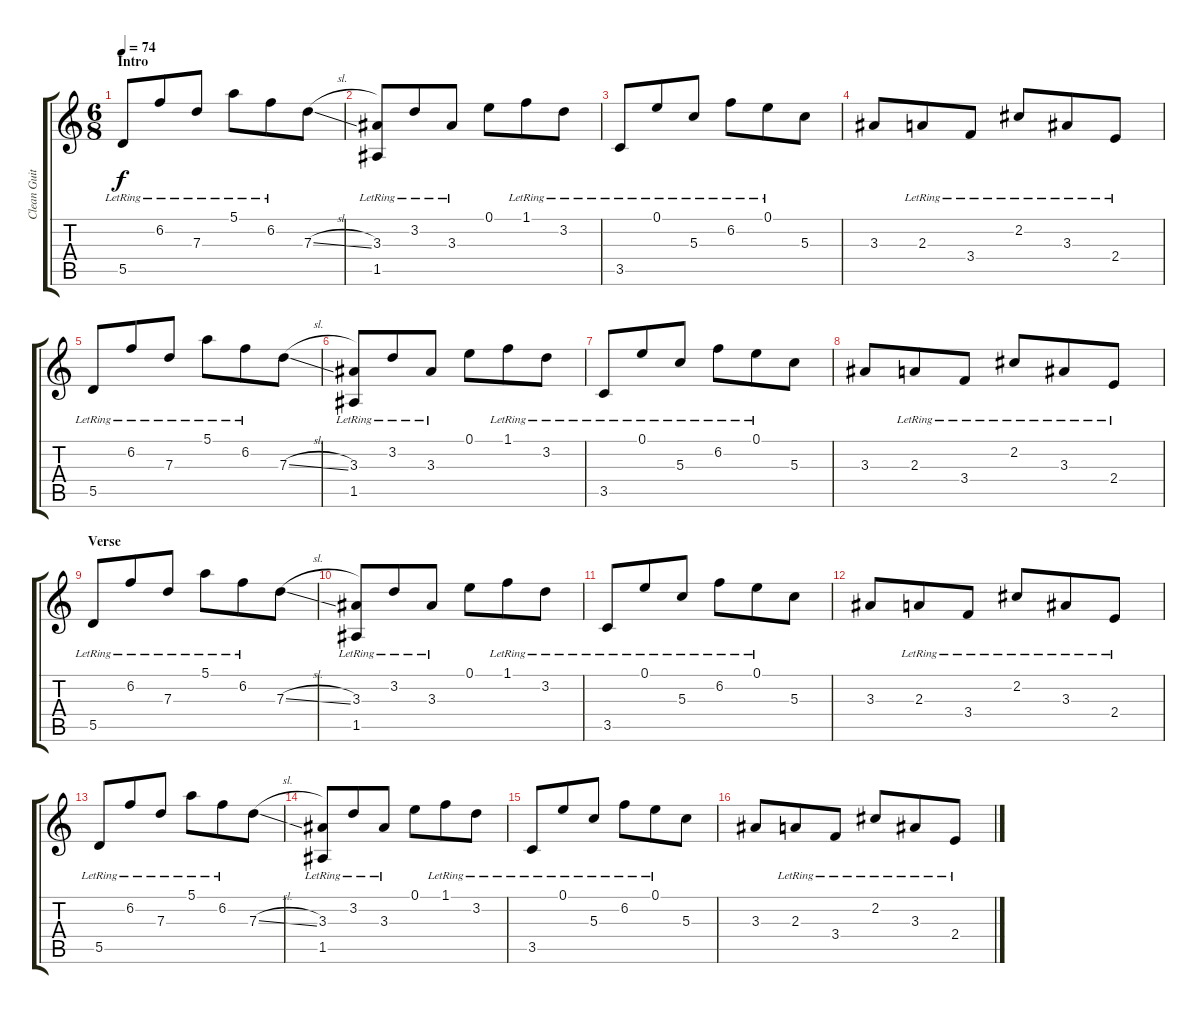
\track ("Clean Guitar" "Clean Guit") {instrument electricguitarjazz}
\staff {score tabs}
\tuning (E4 B3 G3 D3 A2 D2) {hide}
\ts (6 8)
\section ("" "Intro")
\tempo 74
\clef g2
\ks c
5.5{lr}.8{dy f instrument electricguitarjazz} 6.2{lr}.8 7.3{lr}.8 5.1{lr}.8 6.2{lr}.8 7.3{sl}.8 |
(3.3{lr} 1.5{lr}).8 3.2{lr}.8 3.3{lr}.8 0.1.8 1.1{lr}.8 3.2{lr}.8 |
3.5{lr}.8 0.1{lr}.8 5.3{lr}.8 6.2{lr}.8 0.1{lr}.8 5.3.8 |
3.3.8 2.3{lr}.8 3.4{lr}.8 2.2{lr}.8 3.3{lr}.8 2.4{lr}.8 |
5.5{lr}.8 6.2{lr}.8 7.3{lr}.8 5.1{lr}.8 6.2{lr}.8 7.3{sl}.8 |
(3.3{lr} 1.5{lr}).8 3.2{lr}.8 3.3{lr}.8 0.1.8 1.1{lr}.8 3.2{lr}.8 |
3.5{lr}.8 0.1{lr}.8 5.3{lr}.8 6.2{lr}.8 0.1{lr}.8 5.3.8 |
3.3.8 2.3{lr}.8 3.4{lr}.8 2.2{lr}.8 3.3{lr}.8 2.4{lr}.8 |
\section ("" "Verse")
5.5{lr}.8 6.2{lr}.8 7.3{lr}.8 5.1{lr}.8 6.2{lr}.8 7.3{sl}.8 |
(3.3{lr} 1.5{lr}).8 3.2{lr}.8 3.3{lr}.8 0.1.8 1.1{lr}.8 3.2{lr}.8 |
3.5{lr}.8 0.1{lr}.8 5.3{lr}.8 6.2{lr}.8 0.1{lr}.8 5.3.8 |
3.3.8 2.3{lr}.8 3.4{lr}.8 2.2{lr}.8 3.3{lr}.8 2.4{lr}.8 |
5.5{lr}.8 6.2{lr}.8 7.3{lr}.8 5.1{lr}.8 6.2{lr}.8 7.3{sl}.8 |
(3.3{lr} 1.5{lr}).8 3.2{lr}.8 3.3{lr}.8 0.1.8 1.1{lr}.8 3.2{lr}.8 |
3.5{lr}.8 0.1{lr}.8 5.3{lr}.8 6.2{lr}.8 0.1{lr}.8 5.3.8 |
3.3.8 2.3{lr}.8 3.4{lr}.8 2.2{lr}.8 3.3{lr}.8 2.4{lr}.8
